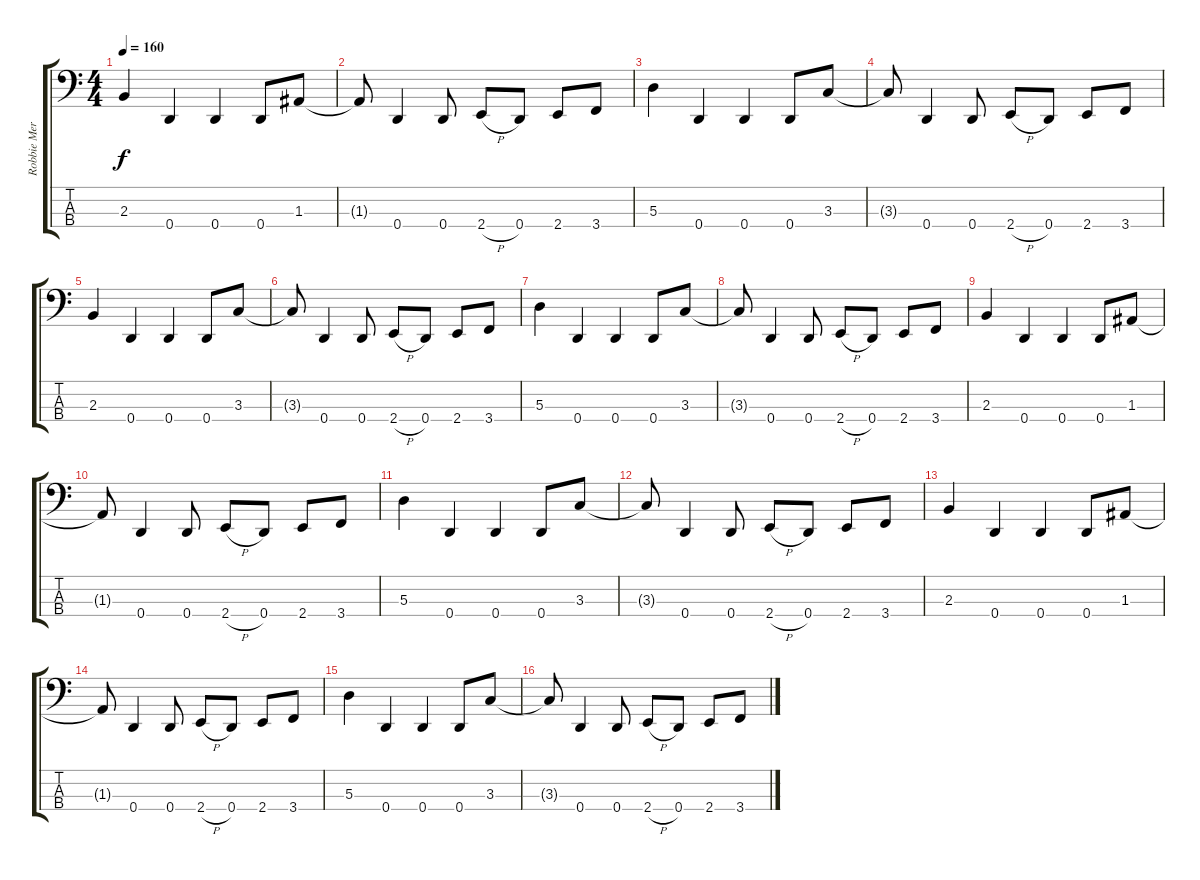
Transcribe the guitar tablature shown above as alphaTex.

\track ("Robbie Merrill" "Robbie Mer") {instrument electricbasspick}
\staff {score tabs}
\tuning (G2 D2 A1 D1) {hide}
\ts (4 4)
\tempo 160
\clef f4
\ks c
2.3.4{dy f} 0.4.4 0.4.4 0.4.8 1.3.8 |
1.3{t}.8 0.4.4 0.4.8 2.4{h}.8 0.4.8 2.4.8 3.4.8 |
5.3.4 0.4.4 0.4.4 0.4.8 3.3.8 |
3.3{t}.8 0.4.4 0.4.8 2.4{h}.8 0.4.8 2.4.8 3.4.8 |
2.3.4 0.4.4 0.4.4 0.4.8 3.3.8 |
3.3{t}.8 0.4.4 0.4.8 2.4{h}.8 0.4.8 2.4.8 3.4.8 |
5.3.4 0.4.4 0.4.4 0.4.8 3.3.8 |
3.3{t}.8 0.4.4 0.4.8 2.4{h}.8 0.4.8 2.4.8 3.4.8 |
2.3.4 0.4.4 0.4.4 0.4.8 1.3.8 |
1.3{t}.8 0.4.4 0.4.8 2.4{h}.8 0.4.8 2.4.8 3.4.8 |
5.3.4 0.4.4 0.4.4 0.4.8 3.3.8 |
3.3{t}.8 0.4.4 0.4.8 2.4{h}.8 0.4.8 2.4.8 3.4.8 |
2.3.4 0.4.4 0.4.4 0.4.8 1.3.8 |
1.3{t}.8 0.4.4 0.4.8 2.4{h}.8 0.4.8 2.4.8 3.4.8 |
5.3.4 0.4.4 0.4.4 0.4.8 3.3.8 |
3.3{t}.8 0.4.4 0.4.8 2.4{h}.8 0.4.8 2.4.8 3.4.8
